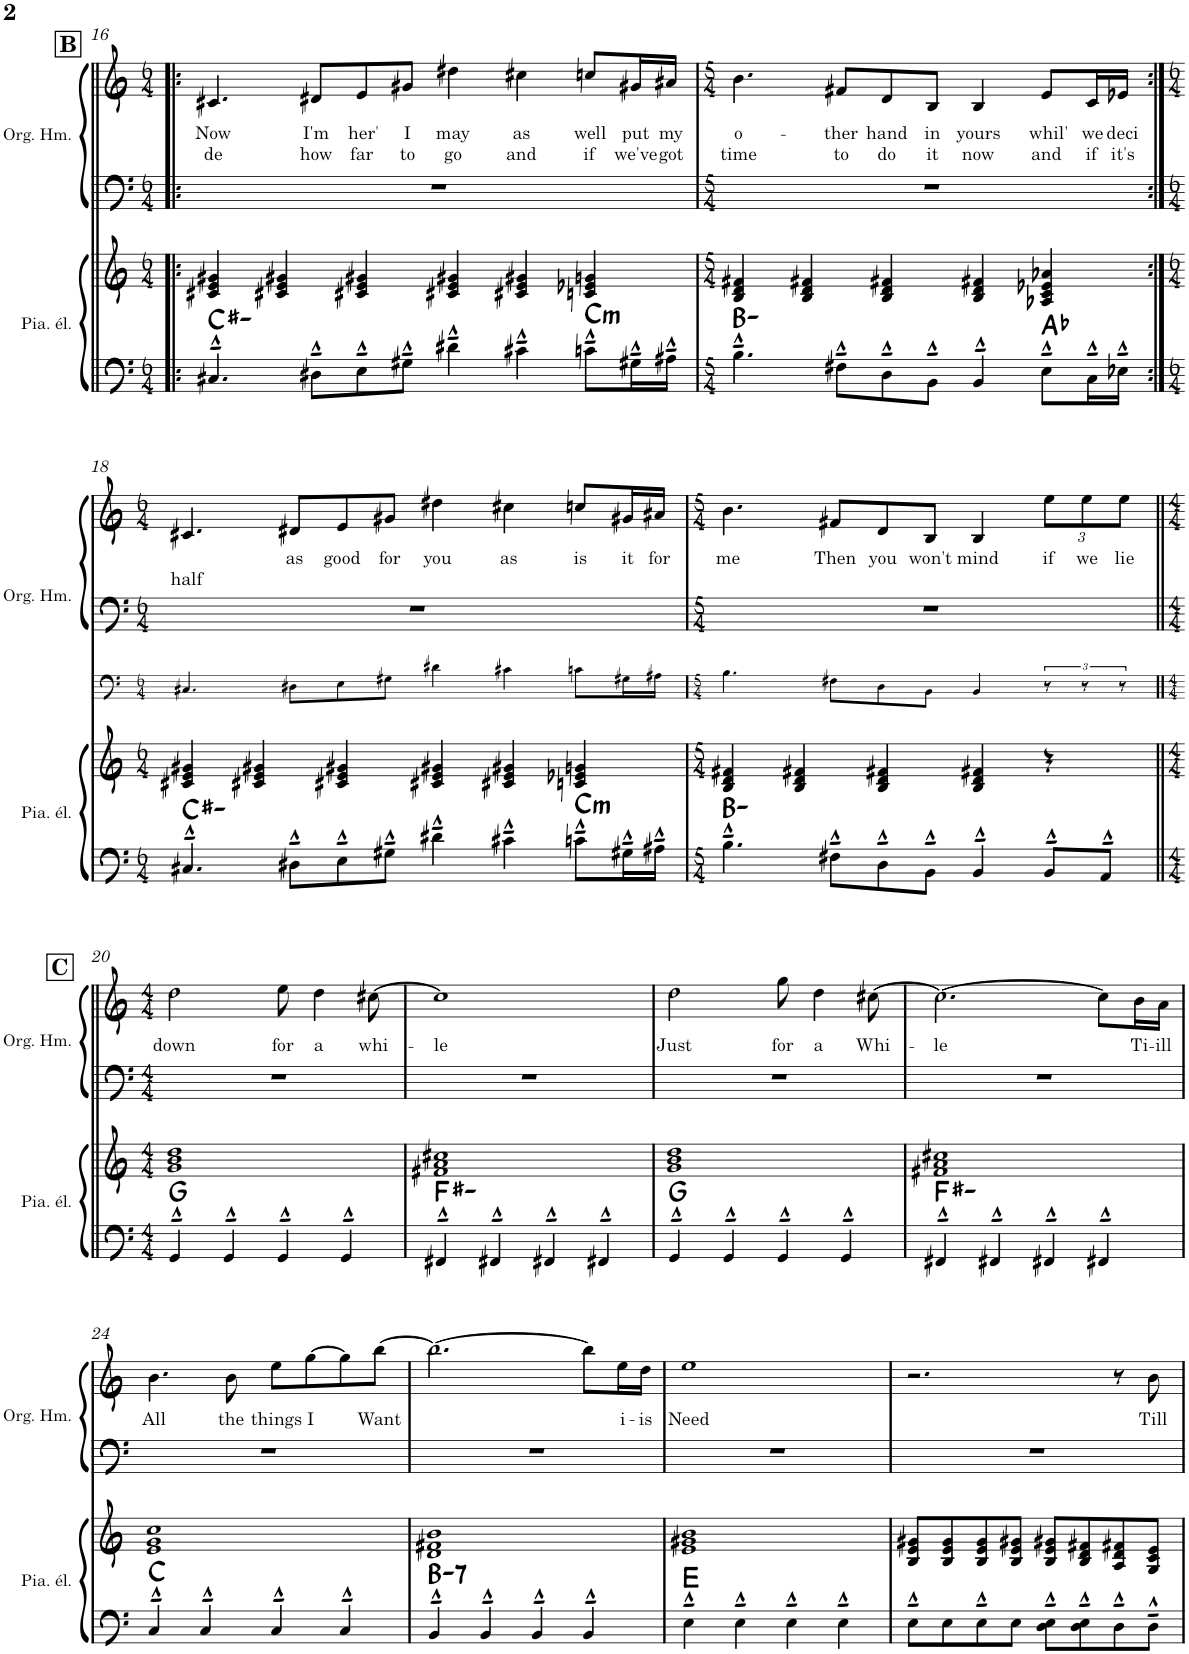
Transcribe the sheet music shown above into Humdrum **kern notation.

**kern	**kern	**harte	**kern	**kern	**kern	**text	**text
*part2	*part2	*part2	*part1	*part1	*part1	*part1	*part1
*staff5	*staff4	*	*staff3	*staff2	*staff1	*staff1	*staff1
*I"Piano électrique	*	*	*I"Orgue Hammond	*	*	*	*
*I'Pia. él.	*	*	*I'Org. Hm.	*	*	*	*
!!LO:PB:g=z
*clefF4	*clefG2	*	*clefF4	*clefF4	*clefG2	*	*
*k[]	*k[]	*	*k[]	*k[]	*k[]	*	*
*M6/4	*M6/4	*	*M6/4	*M6/4	*M6/4	*	*
!!LO:REH:place=s1:a:B:cj:fs=14:t=B
=16!|:	=16!|:	=16!|:	=16!|:	=16!|:	=16!|:	=16!|:	=16!|:
!	!	!	!	!	!	!LO:LY:b	!LO:LY:b
4.C#X^^~/	4c#X/ 4e/ 4g#X/	C#:min	1.r	1.r	4.c#X/	Now	de
.	4c#X/ 4e/ 4g#X/	.	.	.	.	.	.
!	!	!	!	!	!	!LO:LY:b	!LO:LY:b
8D#X^^~\L	.	.	.	.	8d#X/L	I'm	how
!	!	!	!	!	!	!LO:LY:b	!LO:LY:b
8E^^~\	4c#X/ 4e/ 4g#X/	.	.	.	8e/	her'	far
!	!	!	!	!	!	!LO:LY:b	!LO:LY:b
8G#X^^~\J	.	.	.	.	8g#X/J	I	to
!	!	!	!	!	!	!LO:LY:b	!LO:LY:b
4d#X^^~\	4c#X/ 4e/ 4g#X/	.	.	.	4dd#X\	may	go
!	!	!	!	!	!	!LO:LY:b	!LO:LY:b
4c#X^^~\	4c#X/ 4e/ 4g#X/	.	.	.	4cc#X\	as	and
!	!	!LO:H:kt=m	!	!	!	!LO:LY:b	!LO:LY:b
8cn^^~\L	4cn/ 4e-X/ 4gn/	C:min	.	.	8ccn/L	well	if
!	!	!	!	!	!	!LO:LY:b	!LO:LY:b
16G#X^^~\L	.	.	.	.	16g#X/L	put	we've
!	!	!	!	!	!	!LO:LY:b	!LO:LY:b
16A#X^^~\JJ	.	.	.	.	16a#X/JJ	my	got
=17	=17	=17	=17	=17	=17	=17	=17
*M5/4	*M5/4	*	*M5/4	*M5/4	*M5/4	*	*
!	!	!	!	!	!	!LO:LY:b	!LO:LY:b
4.B^^~\	4B/ 4d/ 4f#X/	B:min	4%5r	4%5r	4.b\	o-	time
.	4B/ 4d/ 4f#X/	.	.	.	.	.	.
!	!	!	!	!	!	!LO:LY:b	!LO:LY:b
8F#X^^~\L	.	.	.	.	8f#X/L	-ther	to
!	!	!	!	!	!	!LO:LY:b	!LO:LY:b
8D^^~\	4B/ 4d/ 4f#X/	.	.	.	8d/	hand	do
!	!	!	!	!	!	!LO:LY:b	!LO:LY:b
8BB^^~\J	.	.	.	.	8B/J	in	it
!	!	!	!	!	!	!LO:LY:b	!LO:LY:b
4BB^^~/	4B/ 4d/ 4f#X/	.	.	.	4B/	yours	now
!	!	!	!	!	!	!LO:LY:b	!LO:LY:b
8E^^~\L	4A-X/ 4c/ 4e-X/ 4a-X/	Ab:maj	.	.	8e/L	whil'	and
!	!	!	!	!	!	!LO:LY:b	!LO:LY:b
16C^^~\L	.	.	.	.	16c/L	we	if
!	!	!	!	!	!	!LO:LY:b	!LO:LY:b
16E-X^^~\JJ	.	.	.	.	16e-X/JJ	deci	it's
!!LO:LB:g=z
=18:|!	=18:|!	=18:|!	=18:|!	=18:|!	=18:|!	=18:|!	=18:|!
*M6/4	*M6/4	*	*M6/4	*M6/4	*M6/4	*	*
!	!	!	!	!	!	!	!LO:LY:b
4.C#X^^~/	4c#X/ 4e/ 4g#X/	C#:min	4.C#X/	1.r	4.c#X/	.	half
.	4c#X/ 4e/ 4g#X/	.	.	.	.	.	.
!	!	!	!	!	!	!LO:LY:b	!
8D#X^^~\L	.	.	8D#X\L	.	8d#X/L	as	.
!	!	!	!	!	!	!LO:LY:b	!
8E^^~\	4c#X/ 4e/ 4g#X/	.	8E\	.	8e/	good	.
!	!	!	!	!	!	!LO:LY:b	!
8G#X^^~\J	.	.	8G#X\J	.	8g#X/J	for	.
!	!	!	!	!	!	!LO:LY:b	!
4d#X^^~\	4c#X/ 4e/ 4g#X/	.	4d#X\	.	4dd#X\	you	.
!	!	!	!	!	!	!LO:LY:b	!
4c#X^^~\	4c#X/ 4e/ 4g#X/	.	4c#X\	.	4cc#X\	as	.
!	!	!LO:H:kt=m	!	!	!	!LO:LY:b	!
8cn^^~\L	4cn/ 4e-X/ 4gn/	C:min	8cn\L	.	8ccn/L	is	.
!	!	!	!	!	!	!LO:LY:b	!
16G#X^^~\L	.	.	16G#X\L	.	16g#X/L	it	.
!	!	!	!	!	!	!LO:LY:b	!
16A#X^^~\JJ	.	.	16A#X\JJ	.	16a#X/JJ	for	.
=19	=19	=19	=19	=19	=19	=19	=19
*M5/4	*M5/4	*	*M5/4	*M5/4	*M5/4	*	*
!	!	!	!	!	!	!LO:LY:b	!
4.B^^~\	4B/ 4d/ 4f#X/	B:min	4.B\	4%5r	4.b\	me	.
.	4B/ 4d/ 4f#X/	.	.	.	.	.	.
!	!	!	!	!	!	!LO:LY:b	!
8F#X^^~\L	.	.	8F#X\L	.	8f#X/L	Then	.
!	!	!	!	!	!	!LO:LY:b	!
8D^^~\	4B/ 4d/ 4f#X/	.	8D\	.	8d/	you	.
!	!	!	!	!	!	!LO:LY:b	!
8BB^^~\J	.	.	8BB\J	.	8B/J	won't	.
!	!	!	!	!	!	!LO:LY:b	!
4BB^^~/	4B/ 4d/ 4f#X/	.	4BB/	.	4B/	mind	.
*	*	*	*	*	*Xbrackettup	*	*
!	!	!	!	!	!	!LO:LY:b	!
8BB^^~/L	4r	.	4r	.	12ee\L	if	.
!	!	!	!	!	!	!LO:LY:b	!
.	.	.	.	.	12ee\	we	.
8AA^^~/J	.	.	.	.	.	.	.
!	!	!	!	!	!	!LO:LY:b	!
.	.	.	.	.	12ee\J	lie	.
!!LO:LB:g=z
!!LO:REH:place=s1:a:B:cj:fs=14:t=C
=20||	=20||	=20||	=20||	=20||	=20||	=20||	=20||
*M4/4	*M4/4	*	*M4/4	*M4/4	*M4/4	*	*
!	!	!	!	!	!	!LO:LY:b	!
4GG^^~/	1g 1b 1dd	G:maj	1r	1r	2dd\	down	.
4GG^^~/	.	.	.	.	.	.	.
!	!	!	!	!	!	!LO:LY:b	!
4GG^^~/	.	.	.	.	8ee\	for	.
!	!	!	!	!	!	!LO:LY:b	!
.	.	.	.	.	4dd\	a	.
4GG^^~/	.	.	.	.	.	.	.
!	!	!	!	!	!	!LO:LY:b	!
.	.	.	.	.	[8cc#X\	whi-	.
=21	=21	=21	=21	=21	=21	=21	=21
!	!	!	!	!	!	!LO:LY:b	!
4FF#X^^~/	1f#X 1a 1cc#X	F#:min	1r	1r	1cc#]	-le	.
4FF#X^^~/	.	.	.	.	.	.	.
4FF#X^^~/	.	.	.	.	.	.	.
4FF#X^^~/	.	.	.	.	.	.	.
=22	=22	=22	=22	=22	=22	=22	=22
!	!	!	!	!	!	!LO:LY:b	!
4GG^^~/	1g 1b 1dd	G:maj	1r	1r	2dd\	Just	.
4GG^^~/	.	.	.	.	.	.	.
!	!	!	!	!	!	!LO:LY:b	!
4GG^^~/	.	.	.	.	8gg\	for	.
!	!	!	!	!	!	!LO:LY:b	!
.	.	.	.	.	4dd\	a	.
4GG^^~/	.	.	.	.	.	.	.
!	!	!	!	!	!	!LO:LY:b	!
.	.	.	.	.	[8cc#X\	Whi-	.
=23	=23	=23	=23	=23	=23	=23	=23
!	!	!	!	!	!	!LO:LY:b	!
4FF#X^^~/	1f#X 1a 1cc#X	F#:min	1r	1r	2.cc#\_	-le	.
4FF#X^^~/	.	.	.	.	.	.	.
4FF#X^^~/	.	.	.	.	.	.	.
4FF#X^^~/	.	.	.	.	8cc#\L]	.	.
!	!	!	!	!	!	!LO:LY:b	!
.	.	.	.	.	16b\L	Ti-	.
!	!	!	!	!	!	!LO:LY:b	!
.	.	.	.	.	16a\JJ	-ill	.
!!LO:LB:g=z
=24	=24	=24	=24	=24	=24	=24	=24
!	!	!	!	!	!	!LO:LY:b	!
4C^^~/	1e 1g 1cc	C:maj	1r	1r	4.b\	All	.
4C^^~/	.	.	.	.	.	.	.
!	!	!	!	!	!	!LO:LY:b	!
.	.	.	.	.	8b\	the	.
!	!	!	!	!	!	!LO:LY:b	!
4C^^~/	.	.	.	.	8ee\L	things	.
!	!	!	!	!	!	!LO:LY:b	!
.	.	.	.	.	[8gg\	I	.
4C^^~/	.	.	.	.	8gg\]	.	.
!	!	!	!	!	!	!LO:LY:b	!
.	.	.	.	.	[8bb\J	Want	.
=25	=25	=25	=25	=25	=25	=25	=25
!	!	!LO:H:kt=7	!	!	!	!	!
4BB^^~/	1d 1f#X 1b	B:min7	1r	1r	2.bb\_	.	.
4BB^^~/	.	.	.	.	.	.	.
4BB^^~/	.	.	.	.	.	.	.
4BB^^~/	.	.	.	.	8bb\L]	.	.
!	!	!	!	!	!	!LO:LY:b	!
.	.	.	.	.	16ee\L	i-	.
!	!	!	!	!	!	!LO:LY:b	!
.	.	.	.	.	16dd\JJ	-is	.
=26	=26	=26	=26	=26	=26	=26	=26
!	!	!	!	!	!	!LO:LY:b	!
4E^^~\	1e 1g#X 1b	E:maj	1r	1r	1ee	Need	.
4E^^~\	.	.	.	.	.	.	.
4E^^~\	.	.	.	.	.	.	.
4E^^~\	.	.	.	.	.	.	.
=27	=27	=27	=27	=27	=27	=27	=27
8E^^~\L	8B/ 8e/ 8g#X/L	.	1r	1r	2.r	.	.
8E\	8B/ 8e/ 8g#/	.	.	.	.	.	.
8E^^~\	8B/ 8e/ 8g#/	.	.	.	.	.	.
8E\J	8B/ 8e/ 8g#X/J	.	.	.	.	.	.
8D\^^~ 8E\^^~L	8B/ 8e/ 8g#X/L	.	.	.	.	.	.
8D\^^~ 8E\^^~	8B/ 8d/ 8f#X/	.	.	.	.	.	.
8D^^~\	8A/ 8d/ 8f#X/	.	.	.	8r	.	.
!	!	!	!	!	!	!LO:LY:b	!
8D~^^\J	8G/ 8c/ 8e/J	.	.	.	8b\	Till	.
=	=	=	=	=	=	=	=
*-	*-	*-	*-	*-	*-	*-	*-
